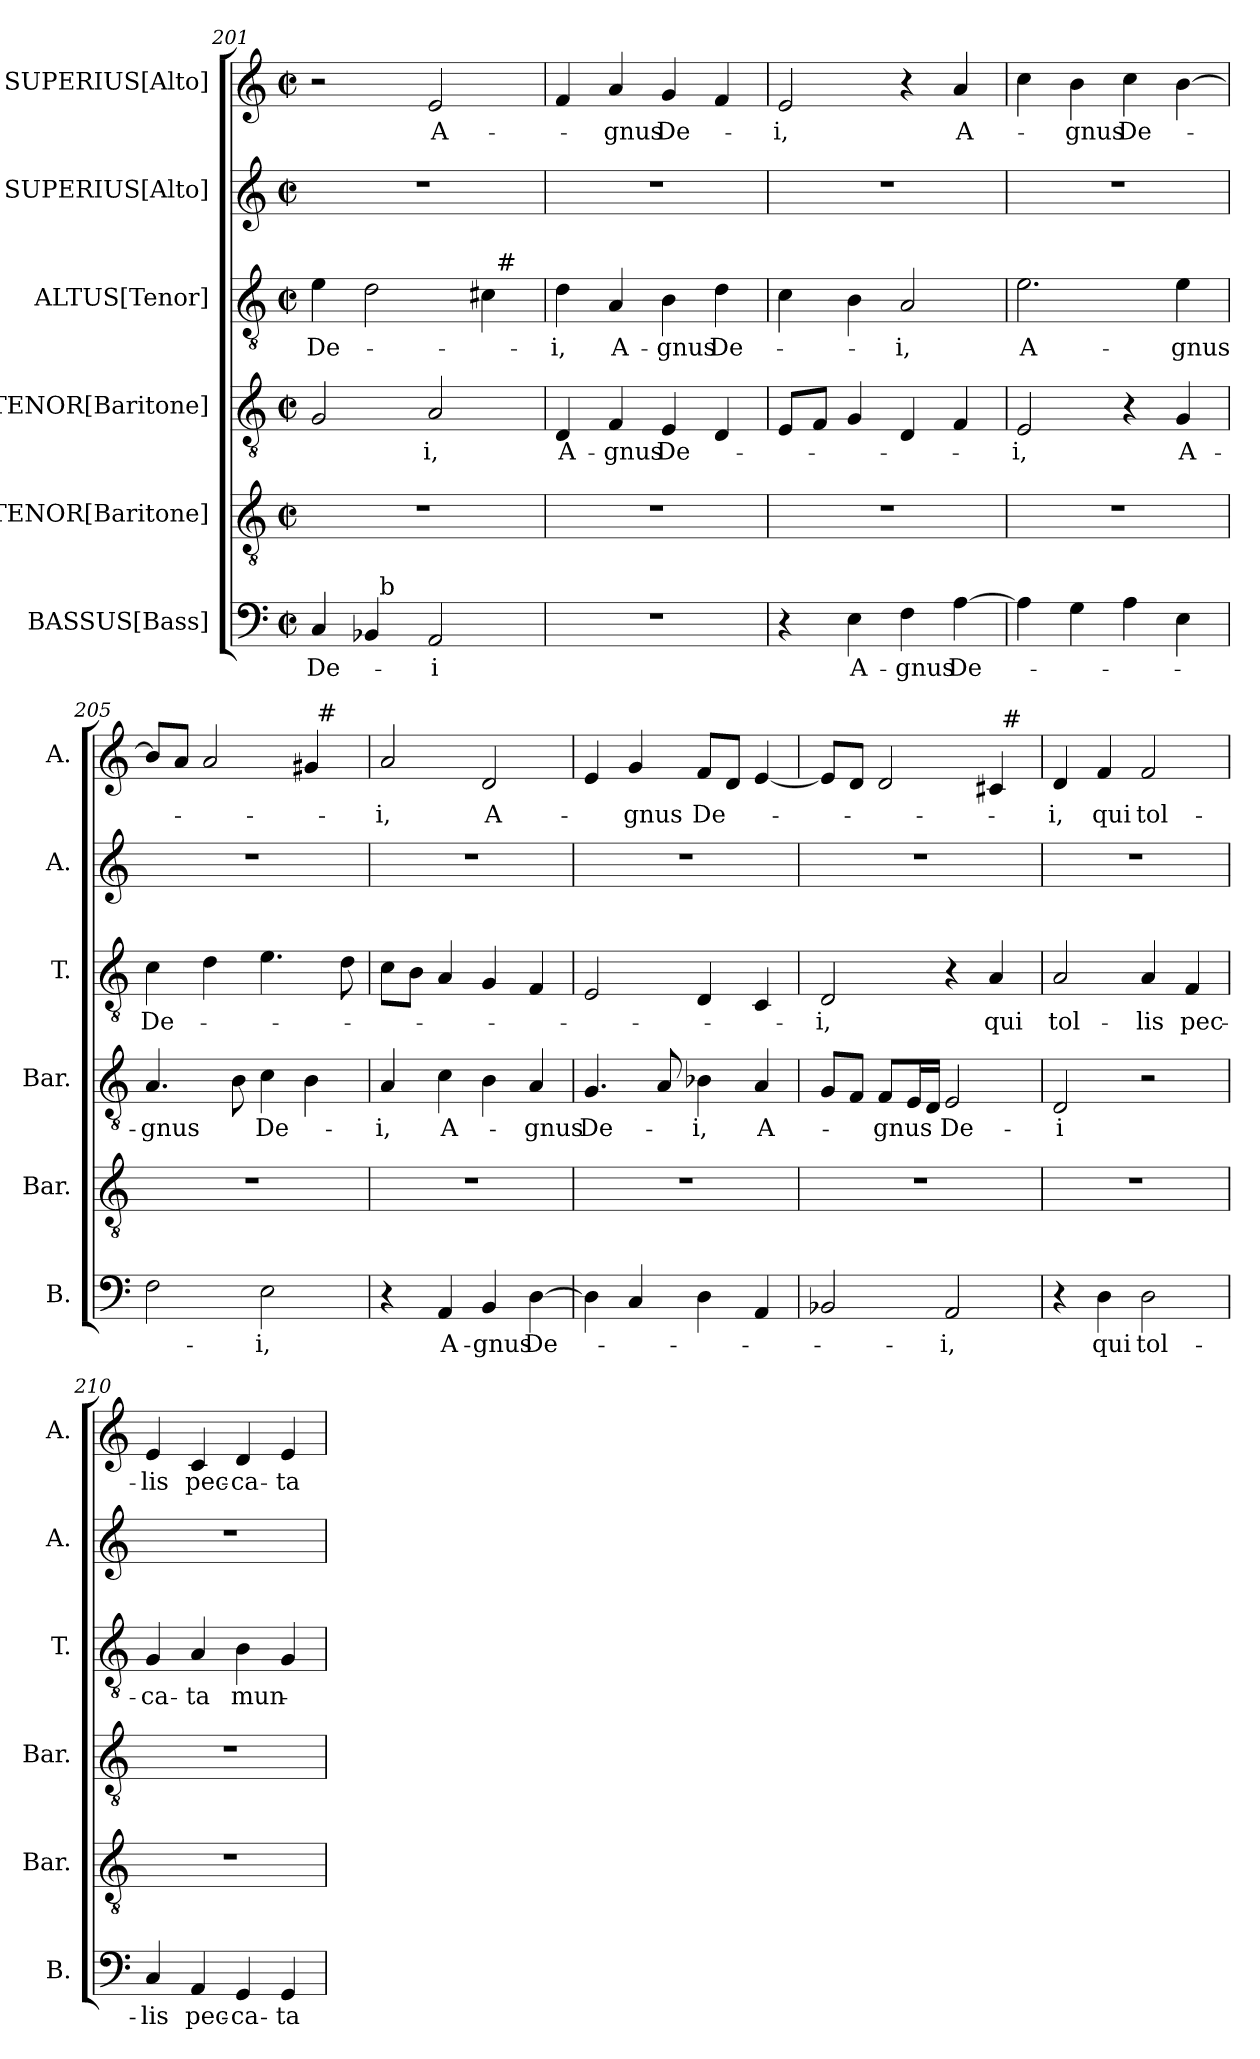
**kern	**text	**kern	**kern	**text	**kern	**text	**kern	**kern	**text
*part6	*part6	*part5	*part4	*part4	*part3	*part3	*part2	*part1	*part1
*staff6	*staff6	*staff5	*staff4	*staff4	*staff3	*staff3	*staff2	*staff1	*staff1
*I"BASSUS[Bass]	*	*I"TENOR[Baritone]	*I"TENOR[Baritone]	*	*I"ALTUS[Tenor]	*	*I"SUPERIUS[Alto]	*I"SUPERIUS[Alto]	*
*I'B.	*	*I'Bar.	*I'Bar.	*	*I'T.	*	*I'A.	*I'A.	*
*clefF4	*	*clefGv2	*clefGv2	*	*clefGv2	*	*clefG2	*clefG2	*
*	*	*ITrd7c12	*ITrd7c12	*	*ITrd7c12	*	*	*	*
*k[]	*	*k[]	*k[]	*	*k[]	*	*k[]	*k[]	*
*C:	*	*C:	*C:	*	*C:	*	*C:	*C:	*
*M2/2	*	*M2/2	*M2/2	*	*M2/2	*	*M2/2	*M2/2	*
*met(c|)	*	*met(c|)	*met(c|)	*	*met(c|)	*	*met(c|)	*met(c|)	*
=201	=201	=201	=201	=201	=201	=201	=201	=201	=201
!	!LO:LY:b	!	!	!	!	!LO:LY:b	!	!	!
*^	*	*	*	*	*^	*	*	*	*
4C/	4ryy	De-	1r	2GG/	.	4E\	2ryy	De-	1r	2r	.
4BB-/	32ryy	.	.	.	.	2D\	.	.	.	.	.
!	!LO:TX:a:t=b	!	!	!	!	!	!	!	!	!	!
.	2ryy	.	.	.	.	.	.	.	.	.	.
!	!	!LO:LY:b	!	!	!LO:LY:b	!	!	!	!	!	!LO:LY:b
2AA/	.	-i	.	2AA/	-i,	.	4ryy	.	.	2e/	A-
.	.	.	.	.	.	4C#\	32ryy	.	.	.	.
!	!	!	!	!	!	!	!LO:TX:a:t=#	!	!	!	!
.	8..ryy	.	.	.	.	.	8..ryy	.	.	.	.
=202	=202	=202	=202	=202	=202	=202	=202	=202	=202	=202	=202
!	!	!	!	!	!LO:LY:b	!	!	!LO:LY:b	!	!	!
*v	*v	*	*	*	*	*v	*v	*	*	*	*
1r	.	1r	4DD/	A-	4D\	-i,	1r	4f/	.
!	!	!	!	!LO:LY:b	!	!LO:LY:b	!	!	!LO:LY:b
.	.	.	4FF/	-gnus	4AA/	A-	.	4a/	-gnus
!	!	!	!	!LO:LY:b	!	!LO:LY:b	!	!	!LO:LY:b
.	.	.	4EE/	De-	4BB\	-gnus	.	4g/	De-
!	!	!	!	!	!	!LO:LY:b	!	!	!
.	.	.	4DD/	.	4D\	De-	.	4f/	.
!!LO:LB:g=z
=203	=203	=203	=203	=203	=203	=203	=203	=203	=203
!	!	!	!	!	!	!	!	!	!LO:LY:b
4r	.	1r	8EE/L	.	4C\	.	1r	2e/	-i,
.	.	.	8FF/J	.	.	.	.	.	.
!	!LO:LY:b	!	!	!	!	!	!	!	!
4E\	A-	.	4GG/	.	4BB\	.	.	.	.
!	!LO:LY:b	!	!	!	!	!LO:LY:b	!	!	!
4F\	-gnus	.	4DD/	.	2AA/	-i,	.	4r	.
!	!LO:LY:b	!	!	!	!	!	!	!	!LO:LY:b
[>4A\	De-	.	4FF/	.	.	.	.	4a/	A-
=204	=204	=204	=204	=204	=204	=204	=204	=204	=204
!	!	!	!	!LO:LY:b	!	!LO:LY:b	!	!	!
4A\]	.	1r	2EE/	-i,	2.E\	A-	1r	4cc\	.
!	!	!	!	!	!	!	!	!	!LO:LY:b
4G\	.	.	.	.	.	.	.	4b\	-gnus
!	!	!	!	!	!	!	!	!	!LO:LY:b
4A\	.	.	4r	.	.	.	.	4cc\	De-
!	!	!	!	!LO:LY:b	!	!LO:LY:b	!	!	!
4E\	.	.	4GG/	A-	4E\	-gnus	.	[>4b\	.
=205	=205	=205	=205	=205	=205	=205	=205	=205	=205
!	!	!	!	!LO:LY:b	!	!LO:LY:b	!	!	!
*	*	*	*	*	*	*	*	*^	*
2F\	.	1r	4.AA/	-gnus	4C\	De-	1r	8b/L]	2ryy	.
.	.	.	.	.	.	.	.	8a/J	.	.
.	.	.	.	.	4D\	.	.	2a/	.	.
.	.	.	8BB\	.	.	.	.	.	.	.
!	!LO:LY:b	!	!	!LO:LY:b	!	!	!	!	!	!
2E\	-i,	.	4C\	De-	4.E\	.	.	.	4ryy	.
.	.	.	4BB\	.	.	.	.	4g#/	32ryy	.
!	!	!	!	!	!	!	!	!	!LO:TX:a:t=#	!
.	.	.	.	.	.	.	.	.	8..ryy	.
.	.	.	.	.	8D\	.	.	.	.	.
=206	=206	=206	=206	=206	=206	=206	=206	=206	=206	=206
!	!	!	!	!LO:LY:b	!	!	!	!	!	!LO:LY:b
*	*	*	*	*	*	*	*	*v	*v	*
4r	.	1r	4AA/	-i,	8C\L	.	1r	2a/	-i,
.	.	.	.	.	8BB\J	.	.	.	.
!	!LO:LY:b	!	!	!LO:LY:b	!	!	!	!	!
4AA/	A-	.	4C\	A-	4AA/	.	.	.	.
!	!LO:LY:b	!	!	!	!	!	!	!	!LO:LY:b
4BB/	-gnus	.	4BB\	.	4GG/	.	.	2d/	A-
!	!LO:LY:b	!	!	!LO:LY:b	!	!	!	!	!
[>4D\	De-	.	4AA/	-gnus	4FF/	.	.	.	.
=207	=207	=207	=207	=207	=207	=207	=207	=207	=207
!	!	!	!	!LO:LY:b	!	!	!	!	!
4D\]	.	1r	4.GG/	De-	2EE/	.	1r	4e/	.
!	!	!	!	!	!	!	!	!	!LO:LY:b
4C/	.	.	.	.	.	.	.	4g/	-gnus
.	.	.	8AA/	.	.	.	.	.	.
!	!	!	!	!LO:LY:b	!	!	!	!	!LO:LY:b
4D\	.	.	4BB-X\	-i,	4DD/	.	.	8f/L	De-
.	.	.	.	.	.	.	.	8d/J	.
!	!	!	!	!LO:LY:b	!	!	!	!	!
4AA/	.	.	4AA/	A-	4CC/	.	.	[<4e/	.
=208	=208	=208	=208	=208	=208	=208	=208	=208	=208
!	!	!	!	!	!	!LO:LY:b	!	!	!
*	*	*	*	*	*	*	*	*^	*
2BB-X/	.	1r	8GG/L	.	2DD/	-i,	1r	8e/L]	2ryy	.
.	.	.	8FF/J	.	.	.	.	8d/J	.	.
!	!	!	!	!LO:LY:b	!	!	!	!	!	!
.	.	.	8FF/L	-gnus	.	.	.	2d/	.	.
.	.	.	16EE/L	.	.	.	.	.	.	.
.	.	.	16DD/JJ	.	.	.	.	.	.	.
!	!LO:LY:b	!	!	!LO:LY:b	!	!	!	!	!	!
2AA/	-i,	.	2EE/	De-	4r	.	.	.	4ryy	.
!	!	!	!	!	!	!LO:LY:b	!	!	!	!
.	.	.	.	.	4AA/	qui	.	4c#/	32ryy	.
!	!	!	!	!	!	!	!	!	!LO:TX:a:t=#	!
.	.	.	.	.	.	.	.	.	8..ryy	.
=209	=209	=209	=209	=209	=209	=209	=209	=209	=209	=209
!	!	!	!	!LO:LY:b	!	!LO:LY:b	!	!	!	!LO:LY:b
*	*	*	*	*	*	*	*	*v	*v	*
4r	.	1r	2DD/	-i	2AA/	tol-	1r	4d/	-i,
!	!LO:LY:b	!	!	!	!	!	!	!	!LO:LY:b
4D\	qui	.	.	.	.	.	.	4f/	qui
!	!LO:LY:b	!	!	!	!	!LO:LY:b	!	!	!LO:LY:b
2D\	tol-	.	2r	.	4AA/	-lis	.	2f/	tol-
!	!	!	!	!	!	!LO:LY:b	!	!	!
.	.	.	.	.	4FF/	pec-	.	.	.
!!LO:PB:g=z
=210	=210	=210	=210	=210	=210	=210	=210	=210	=210
!	!LO:LY:b	!	!	!	!	!LO:LY:b	!	!	!LO:LY:b
4C/	-lis	1r	1r	.	4GG/	-ca-	1r	4e/	-lis
!	!LO:LY:b	!	!	!	!	!LO:LY:b	!	!	!LO:LY:b
4AA/	pec-	.	.	.	4AA/	-ta	.	4c/	pec-
!	!LO:LY:b	!	!	!	!	!LO:LY:b	!	!	!LO:LY:b
4GG/	-ca-	.	.	.	4BB\	mun-	.	4d/	-ca-
!	!LO:LY:b	!	!	!	!	!	!	!	!LO:LY:b
4GG/	-ta	.	.	.	4GG/	.	.	4e/	-ta
=	=	=	=	=	=	=	=	=	=
*-	*-	*-	*-	*-	*-	*-	*-	*-	*-
